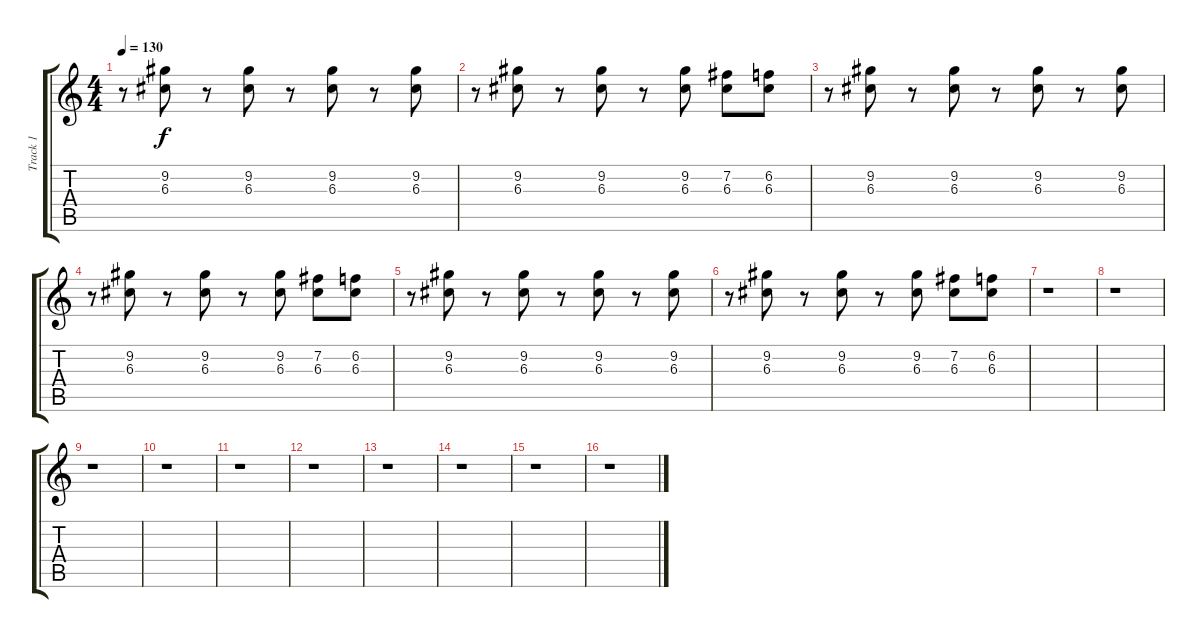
\track ("Track 1" "Track 1") {instrument electricguitarclean}
\staff {score tabs}
\tuning (E4 B3 G3 D3 A2 E2) {hide}
\ts (4 4)
\tempo 130
\clef g2
\ks c
r.8{dy f} (9.2 6.3).8 r.8 (9.2 6.3).8 r.8 (9.2 6.3).8 r.8 (9.2 6.3).8 |
r.8 (9.2 6.3).8 r.8 (9.2 6.3).8 r.8 (9.2 6.3).8 (7.2 6.3).8 (6.2 6.3).8 |
r.8 (9.2 6.3).8 r.8 (9.2 6.3).8 r.8 (9.2 6.3).8 r.8 (9.2 6.3).8 |
r.8 (9.2 6.3).8 r.8 (9.2 6.3).8 r.8 (9.2 6.3).8 (7.2 6.3).8 (6.2 6.3).8 |
r.8 (9.2 6.3).8 r.8 (9.2 6.3).8 r.8 (9.2 6.3).8 r.8 (9.2 6.3).8 |
r.8 (9.2 6.3).8 r.8 (9.2 6.3).8 r.8 (9.2 6.3).8 (7.2 6.3).8 (6.2 6.3).8 |
r.1 |
r.1 |
r.1 |
r.1 |
r.1 |
r.1 |
r.1 |
r.1 |
r.1 |
r.1
